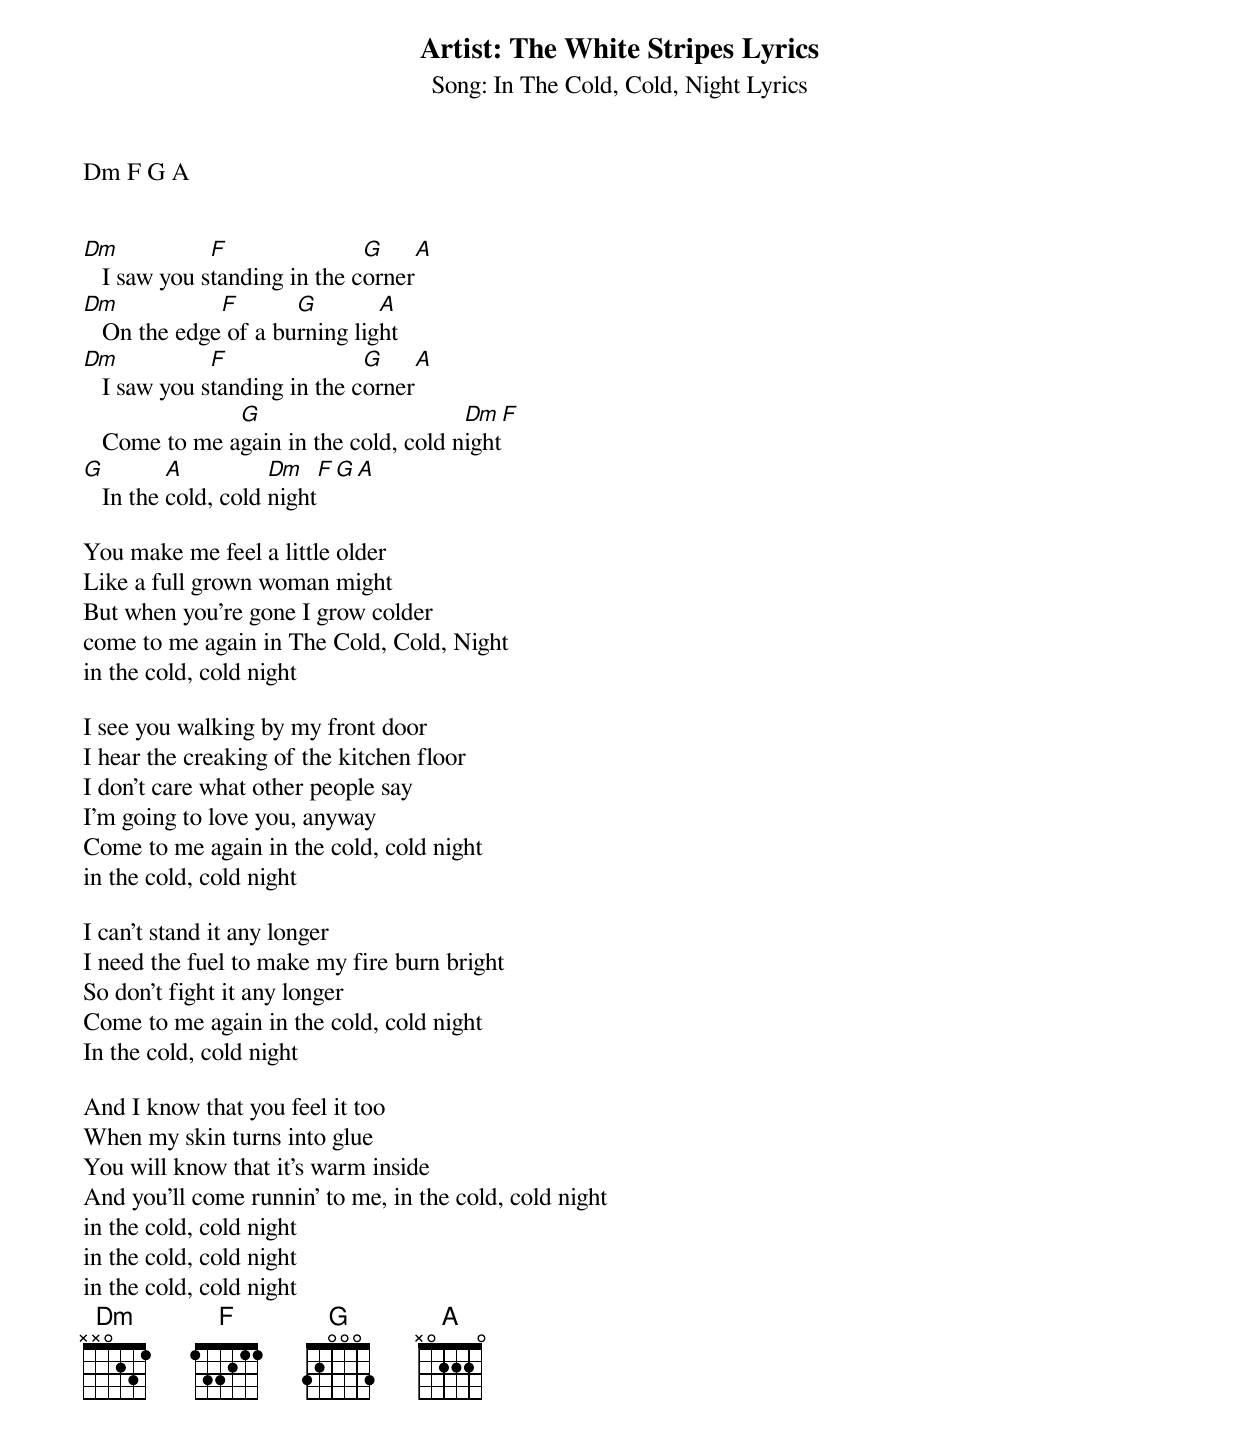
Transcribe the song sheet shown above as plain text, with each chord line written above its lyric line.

Artist: The White Stripes Lyrics
 Song: In The Cold, Cold, Night Lyrics

Dm F G A


Dm            F               G        A
   I saw you standing in the corner
Dm            F       G        A
   On the edge of a burning light
Dm            F               G        A
   I saw you standing in the corner
               G                       Dm    F
   Come to me again in the cold, cold night
G         A          Dm     F  G  A
   In the cold, cold night

You make me feel a little older
Like a full grown woman might
But when you're gone I grow colder
come to me again in The Cold, Cold, Night
in the cold, cold night

I see you walking by my front door
I hear the creaking of the kitchen floor
I don't care what other people say
I'm going to love you, anyway
Come to me again in the cold, cold night
in the cold, cold night

I can't stand it any longer
I need the fuel to make my fire burn bright
So don't fight it any longer
Come to me again in the cold, cold night
In the cold, cold night

And I know that you feel it too
When my skin turns into glue
You will know that it's warm inside
And you'll come runnin' to me, in the cold, cold night
in the cold, cold night
in the cold, cold night
in the cold, cold night
